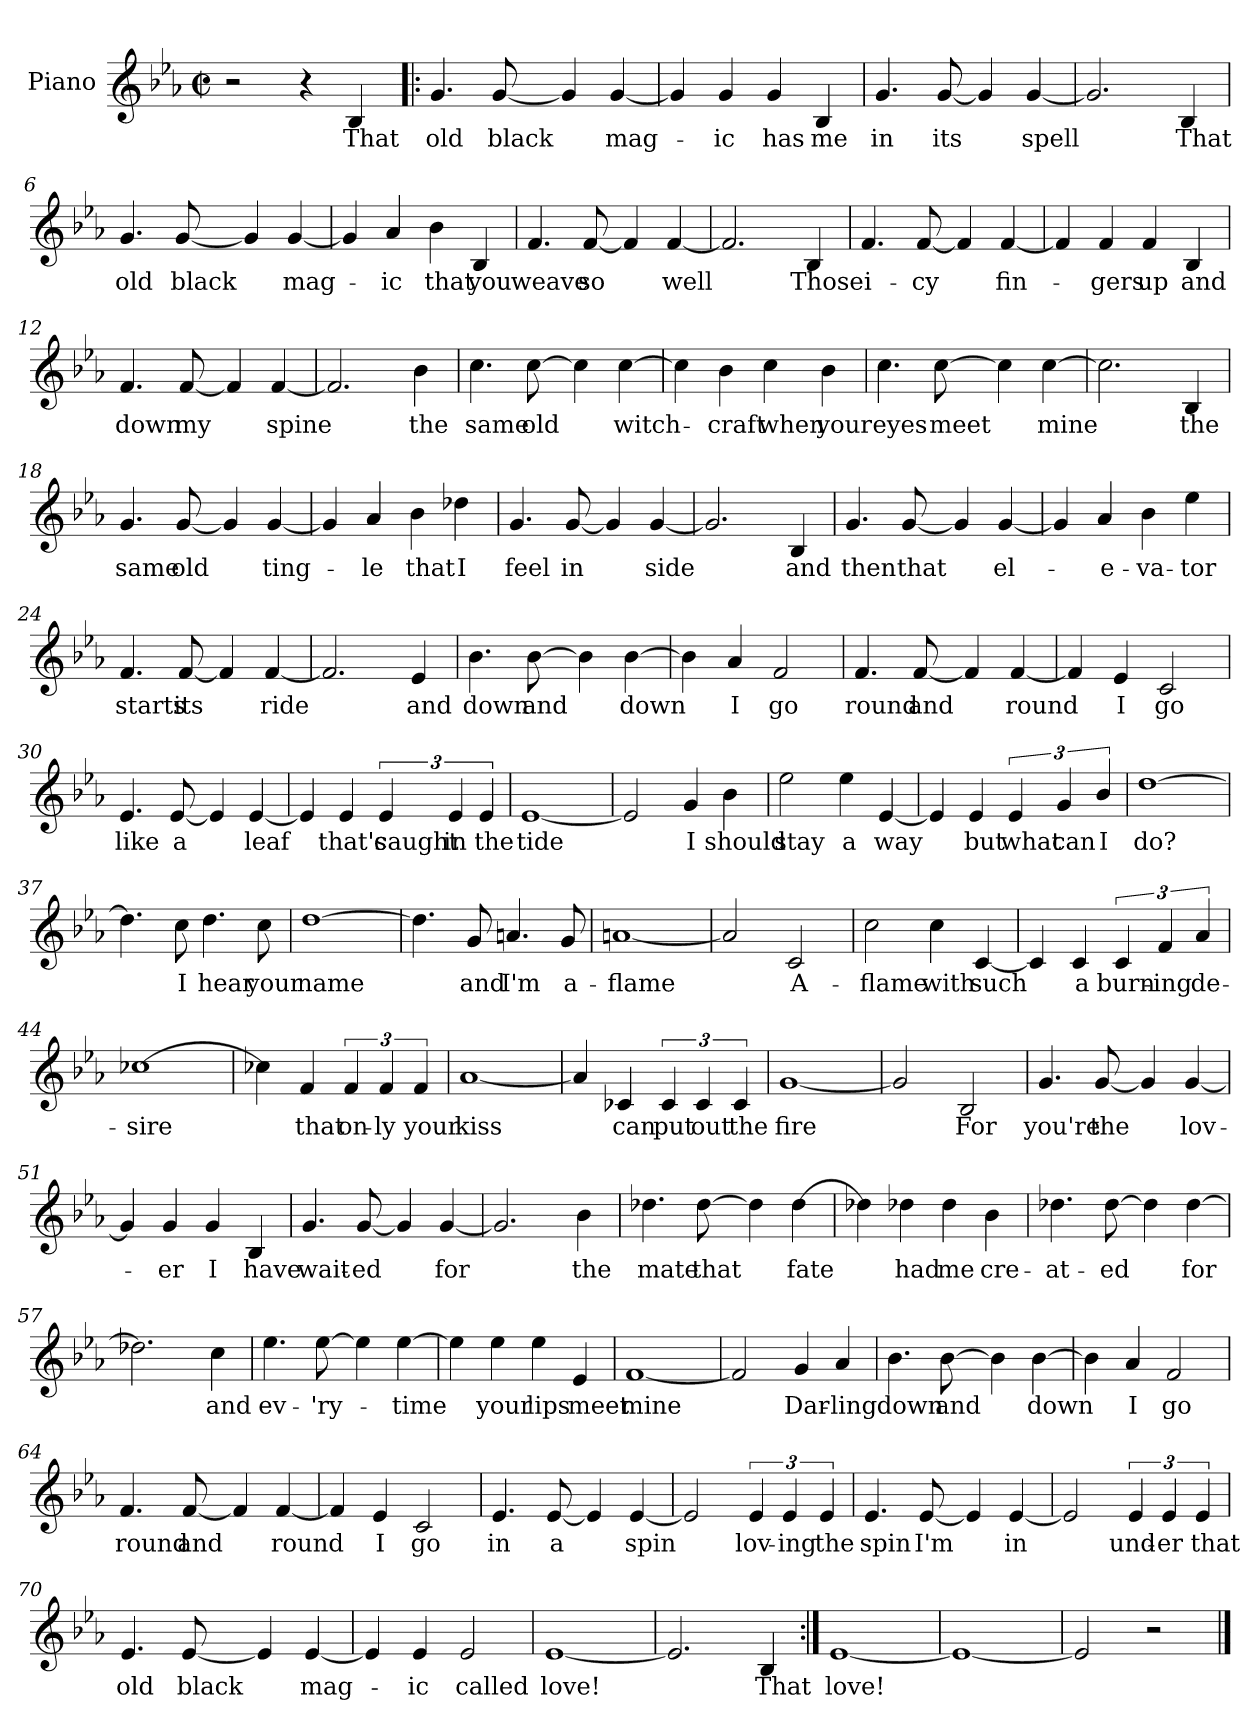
**kern	**text
*part1	*part1
*staff1	*staff1
*I"Piano	*
*I'Pno	*
*clefG2	*
*k[b-e-a-]	*
*E-:	*
*M2/2	*
*met(c|)	*
=1	=1
2r	.
4r	.
4B-/	That
=2!|:	=2!|:
4.g/	old
[8g/	black
4g/]	.
[4g/	mag-
=3	=3
4g/]	.
4g/	-ic
4g/	has
4B-/	me
=4	=4
4.g/	in
[8g/	its
4g/]	.
[4g/	spell
=5	=5
2.g/]	.
4B-/	That
!!LO:LB:g=z
=6	=6
4.g/	old
[8g/	black
4g/]	.
[4g/	mag-
=7	=7
4g/]	.
4a-/	-ic
4b-\	that
4B-/	you
=8	=8
4.f/	weave
[8f/	so
4f/]	.
[4f/	well
=9	=9
2.f/]	.
4B-/	Those
=10	=10
4.f/	i-
[8f/	-cy
4f/]	.
[4f/	fin-
!!LO:LB:g=z
=11	=11
4f/]	.
4f/	-gers
4f/	up
4B-/	and
=12	=12
4.f/	down
[8f/	my
4f/]	.
[4f/	spine
=13	=13
2.f/]	.
4b-\	the
=14	=14
4.cc\	same
[8cc\	old
4cc\]	.
[4cc\	witch-
!!LO:LB:g=z
=15	=15
4cc\]	.
4b-\	-craft
4cc\	when
4b-\	your
=16	=16
4.cc\	eyes
[8cc\	meet
4cc\]	.
[4cc\	mine
=17	=17
2.cc\]	.
4B-/	the
=18	=18
4.g/	same
[8g/	old
4g/]	.
[4g/	ting-
=19	=19
4g/]	.
4a-/	-le
4b-\	that
4dd-X\	I
!!LO:LB:g=z
=20	=20
4.g/	feel
[8g/	in
4g/]	.
[4g/	side
=21	=21
2.g/]	.
4B-/	and
=22	=22
4.g/	then
[8g/	that
4g/]	.
[4g/	el-
=23	=23
4g/]	.
4a-/	-e-
4b-\	-va-
4ee-\	-tor
=24	=24
4.f/	starts
[8f/	its
4f/]	.
[4f/	ride
=25	=25
2.f/]	.
4e-/	and
!!LO:LB:g=z
=26	=26
4.b-\	down
[8b-\	and
4b-\]	.
[4b-\	down
=27	=27
4b-\]	.
4a-/	I
2f/	go
=28	=28
4.f/	round
[8f/	and
4f/]	.
[4f/	round
=29	=29
4f/]	.
4e-/	I
2c/	go
=30	=30
4.e-/	like
[8e-/	a
4e-/]	.
[4e-/	leaf
!!LO:LB:g=z
=31	=31
4e-/]	.
4e-/	that's
6e-/	caught
6e-/	in
6e-/	the
=32	=32
[1e-	tide
=33	=33
2e-/]	.
4g/	I
4b-\	should
=34	=34
2ee-\	stay
4ee-\	a
[4e-/	way
=35	=35
4e-/]	.
4e-/	but
6e-/	what
6g/	can
6b-/	I
!!LO:LB:g=z
=36	=36
[1dd	do?
=37	=37
4.dd\]	.
8cc\	I
4.dd\	hear
8cc\	your
=38	=38
[1dd	name
=39	=39
4.dd\]	.
8g/	and
4.an/	I'm
8g/	a-
=40	=40
[1an	-flame
=41	=41
2an/]	.
2c/	A-
=42	=42
2cc\	-flame
4cc\	with
[4c/	such
!!LO:PB:g=z
=43	=43
4c/]	.
4c/	a
6c/	burn-
6f/	-ing
6a-/	de-
=44	=44
[1cc-X	-sire
=45	=45
4cc-X\]	.
4f/	that
6f/	on-
6f/	-ly
6f/	your
=46	=46
[1a-	kiss
=47	=47
4a-/]	.
4c-X/	can
6c-/	put
6c-/	out
6c-/	the
=48	=48
[1g	fire
!!LO:LB:g=z
=49	=49
2g/]	.
2B-/	For
=50	=50
4.g/	you're
[8g/	the
4g/]	.
[4g/	lov-
=51	=51
4g/]	.
4g/	-er
4g/	I
4B-/	have
=52	=52
4.g/	wait-
[8g/	-ed
4g/]	.
[4g/	for
=53	=53
2.g/]	.
4b-\	the
!!LO:LB:g=z
=54	=54
4.dd-X\	mate
[8dd-\	that
4dd-\]	.
[4dd-\	fate
=55	=55
4dd-X\]	.
4dd-X\	had
4dd-\	me
4b-\	cre-
=56	=56
4.dd-X\	-at-
[8dd-\	-ed
4dd-\]	.
[4dd-\	for
=57	=57
2.dd-X\]	.
4cc\	and
=58	=58
4.ee-\	ev-
[8ee-\	-'ry-
4ee-\]	.
[4ee-\	time
!!LO:LB:g=z
=59	=59
4ee-\]	.
4ee-\	your
4ee-\	lips
4e-/	meet
=60	=60
[1f	mine
=61	=61
2f/]	.
4g/	Dar-
4a-/	-ling
=62	=62
4.b-\	down
[8b-\	and
4b-\]	.
[4b-\	down
=63	=63
4b-\]	.
4a-/	I
2f/	go
!!LO:LB:g=z
=64	=64
4.f/	round
[8f/	and
4f/]	.
[4f/	round
=65	=65
4f/]	.
4e-/	I
2c/	go
=66	=66
4.e-/	in
[8e-/	a
4e-/]	.
[4e-/	spin
=67	=67
2e-/]	.
6e-/	lov-
6e-/	-ing
6e-/	the
=68	=68
4.e-/	spin
[8e-/	I'm
4e-/]	.
[4e-/	in
!!LO:LB:g=z
=69	=69
2e-/]	.
6e-/	und-
6e-/	-er
6e-/	that
=70	=70
4.e-/	old
[8e-/	black
4e-/]	.
[4e-/	mag-
=71	=71
4e-/]	.
4e-/	-ic
2e-/	called
=72	=72
[1e-	love!
=73	=73
2.e-/]	.
4B-/	That
=74:|!	=74:|!
[1e-	love!
=75	=75
1e-_	.
=76	=76
2e-/]	.
2r	.
==	==
*-	*-
